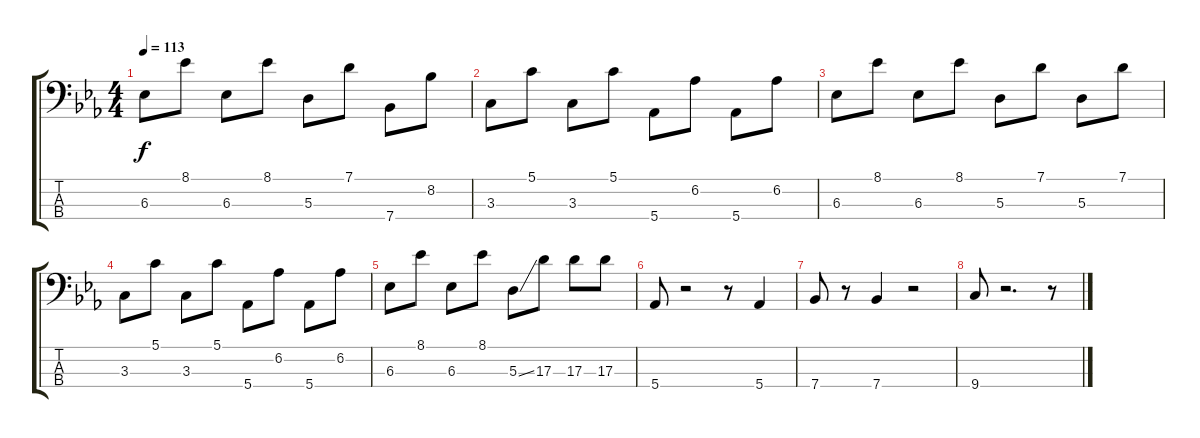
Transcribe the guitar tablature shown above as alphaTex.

\track "" {instrument electricbassfinger}
\staff {score tabs}
\tuning (G2 D2 A1 Eb1) {hide}
\ts (4 4)
\tempo 113
\clef f4
\ks eb
6.3.8{dy f} 8.1.8 6.3.8 8.1.8 5.3.8 7.1.8 7.4.8 8.2.8 |
3.3.8 5.1.8 3.3.8 5.1.8 5.4.8 6.2.8 5.4.8 6.2.8 |
6.3.8 8.1.8 6.3.8 8.1.8 5.3.8 7.1.8 5.3.8 7.1.8 |
3.3.8 5.1.8 3.3.8 5.1.8 5.4.8 6.2.8 5.4.8 6.2.8 |
6.3.8{txt ""} 8.1.8 6.3.8 8.1.8 5.3{ss}.8 17.3.8 17.3.8 17.3.8 |
5.4.8 r.2 r.8 5.4.4 |
7.4.8 r.8 7.4.4 r.2 |
9.4.8 r.2{d} r.8
